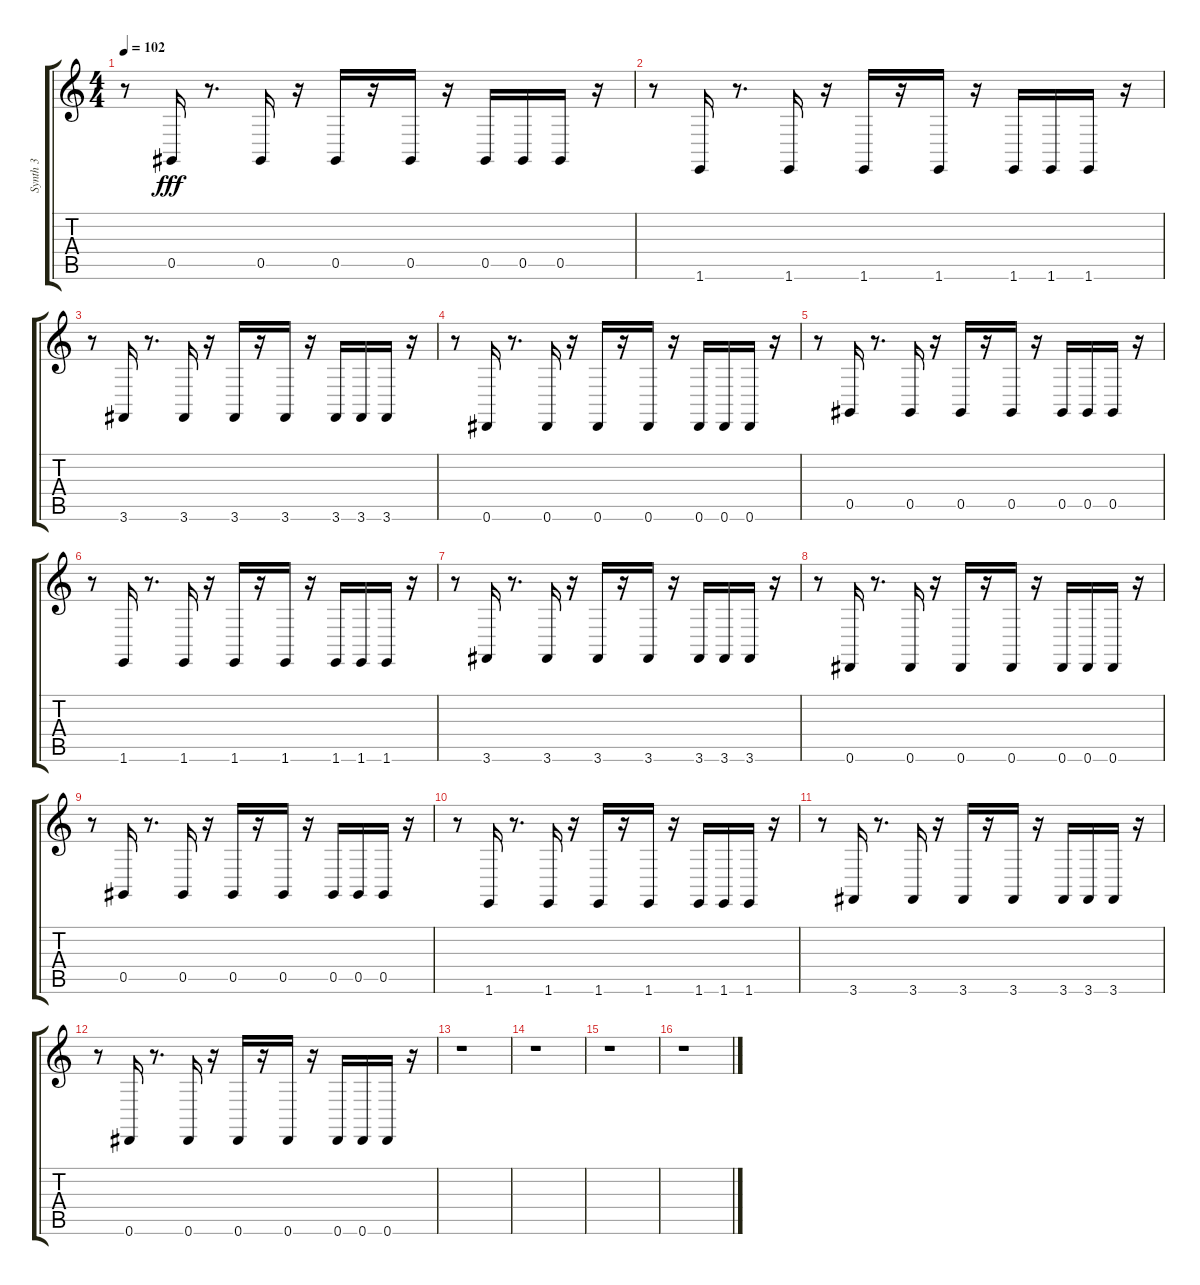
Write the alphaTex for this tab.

\track ("Synth 3" "Synth 3") {instrument synthbrass2}
\staff {score tabs}
\tuning (Eb4 Bb3 Gb3 Db3 Ab2 Eb2) {hide}
\ts (4 4)
\tempo 102
\clef g2
\ks c
r.8{dy fff} 0.5.16 r.8{d} 0.5.16 r.16 0.5.16 r.16 0.5.16 r.16 0.5.16 0.5.16 0.5.16 r.16 |
r.8 1.6.16 r.8{d} 1.6.16 r.16 1.6.16 r.16 1.6.16 r.16 1.6.16 1.6.16 1.6.16 r.16 |
r.8 3.6.16 r.8{d} 3.6.16 r.16 3.6.16 r.16 3.6.16 r.16 3.6.16 3.6.16 3.6.16 r.16 |
r.8 0.6.16 r.8{d} 0.6.16 r.16 0.6.16 r.16 0.6.16 r.16 0.6.16 0.6.16 0.6.16 r.16 |
r.8 0.5.16 r.8{d} 0.5.16 r.16 0.5.16 r.16 0.5.16 r.16 0.5.16 0.5.16 0.5.16 r.16 |
r.8 1.6.16 r.8{d} 1.6.16 r.16 1.6.16 r.16 1.6.16 r.16 1.6.16 1.6.16 1.6.16 r.16 |
r.8 3.6.16 r.8{d} 3.6.16 r.16 3.6.16 r.16 3.6.16 r.16 3.6.16 3.6.16 3.6.16 r.16 |
r.8 0.6.16 r.8{d} 0.6.16 r.16 0.6.16 r.16 0.6.16 r.16 0.6.16 0.6.16 0.6.16 r.16 |
r.8 0.5.16 r.8{d} 0.5.16 r.16 0.5.16 r.16 0.5.16 r.16 0.5.16 0.5.16 0.5.16 r.16 |
r.8 1.6.16 r.8{d} 1.6.16 r.16 1.6.16 r.16 1.6.16 r.16 1.6.16 1.6.16 1.6.16 r.16 |
r.8 3.6.16 r.8{d} 3.6.16 r.16 3.6.16 r.16 3.6.16 r.16 3.6.16 3.6.16 3.6.16 r.16 |
r.8 0.6.16 r.8{d} 0.6.16 r.16 0.6.16 r.16 0.6.16 r.16 0.6.16 0.6.16 0.6.16 r.16 |
r.1 |
r.1 |
r.1 |
r.1
